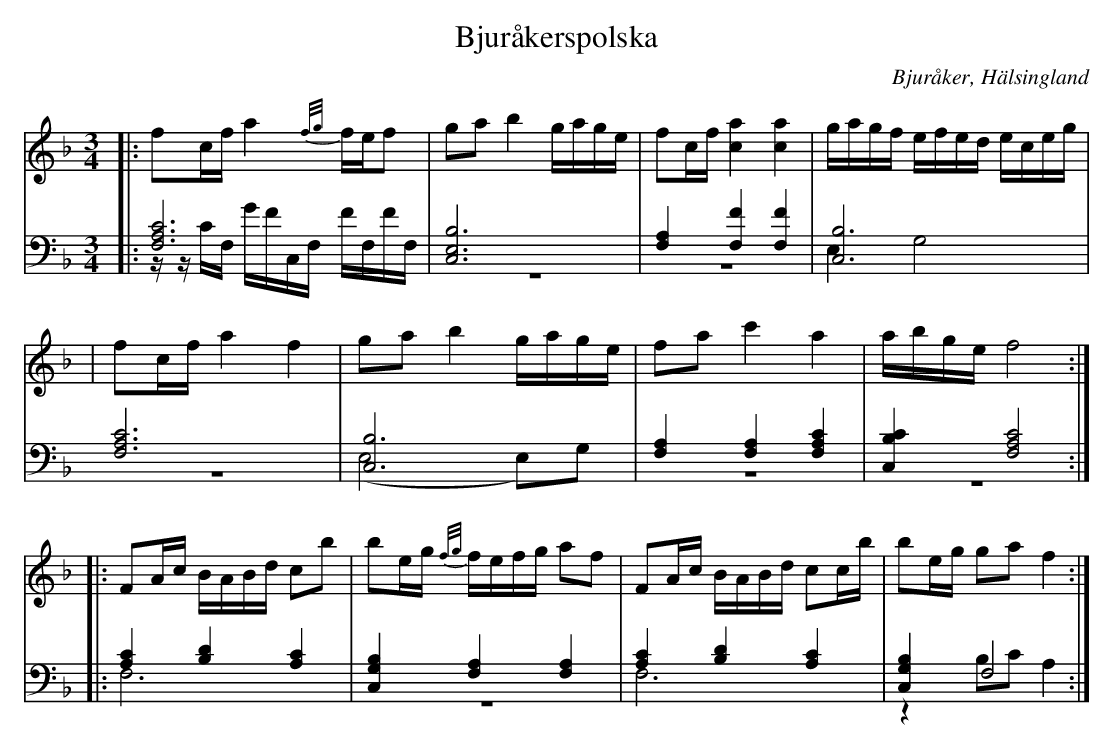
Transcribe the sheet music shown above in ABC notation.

X:1
T: Bjuråkerspolska
O: Bjuråker, Hälsingland
M: 3/4
L: 1/8
K: F
V:1
V:2
V:3 merge
V: 1
|:fc/f/ a2 {f/g/}f/e/f|ga b2 g/a/g/e/|fc/f/ [c2a2] [c2a2]|g/a/g/f/ e/f/e/d/ e/c/e/g/|
|fc/f/ a2 f2|ga b2 g/a/g/e/|fa c'2 a2| a/b/g/e/ f4:|
|:FA/c/ B/A/B/d/ cb|be/g/ {f/g/}f/e/f/g/ af|FA/c/ B/A/B/d/ cc/b/|be/g/ ga f2:|
V:2 clef=bass
|:[F,6A,6C6]|[C,6E,6B,6]|[F,2A,2] [F,2F2] [F,2F2]|[C,6B,6]|
[F,6A,6C6]|[C,6B,6]|[F,2A,2] [F,2A,2] [F,2A,2C2]|[C,2B,2C2] [F,4A,4C4]:|
 |:[A,2C2] [B,2D2] [A,2C2]|[C,2G,2B,2] [F,2A,2] [F,2A,2]|[A,2C2] [B,2D2] [A,2C2]|[C,2G,2B,2] F,4 :|
V:3 clef=bass
 |:z/z/C/F,/ G/F/C,/F,/ F/F,/F/F,/|z6|z6|E,2 G,4|
 |z6|(E,4 E,)G,|z6|z6:|
|:F,6|z6|F,6|z2 B,C A,2:|
